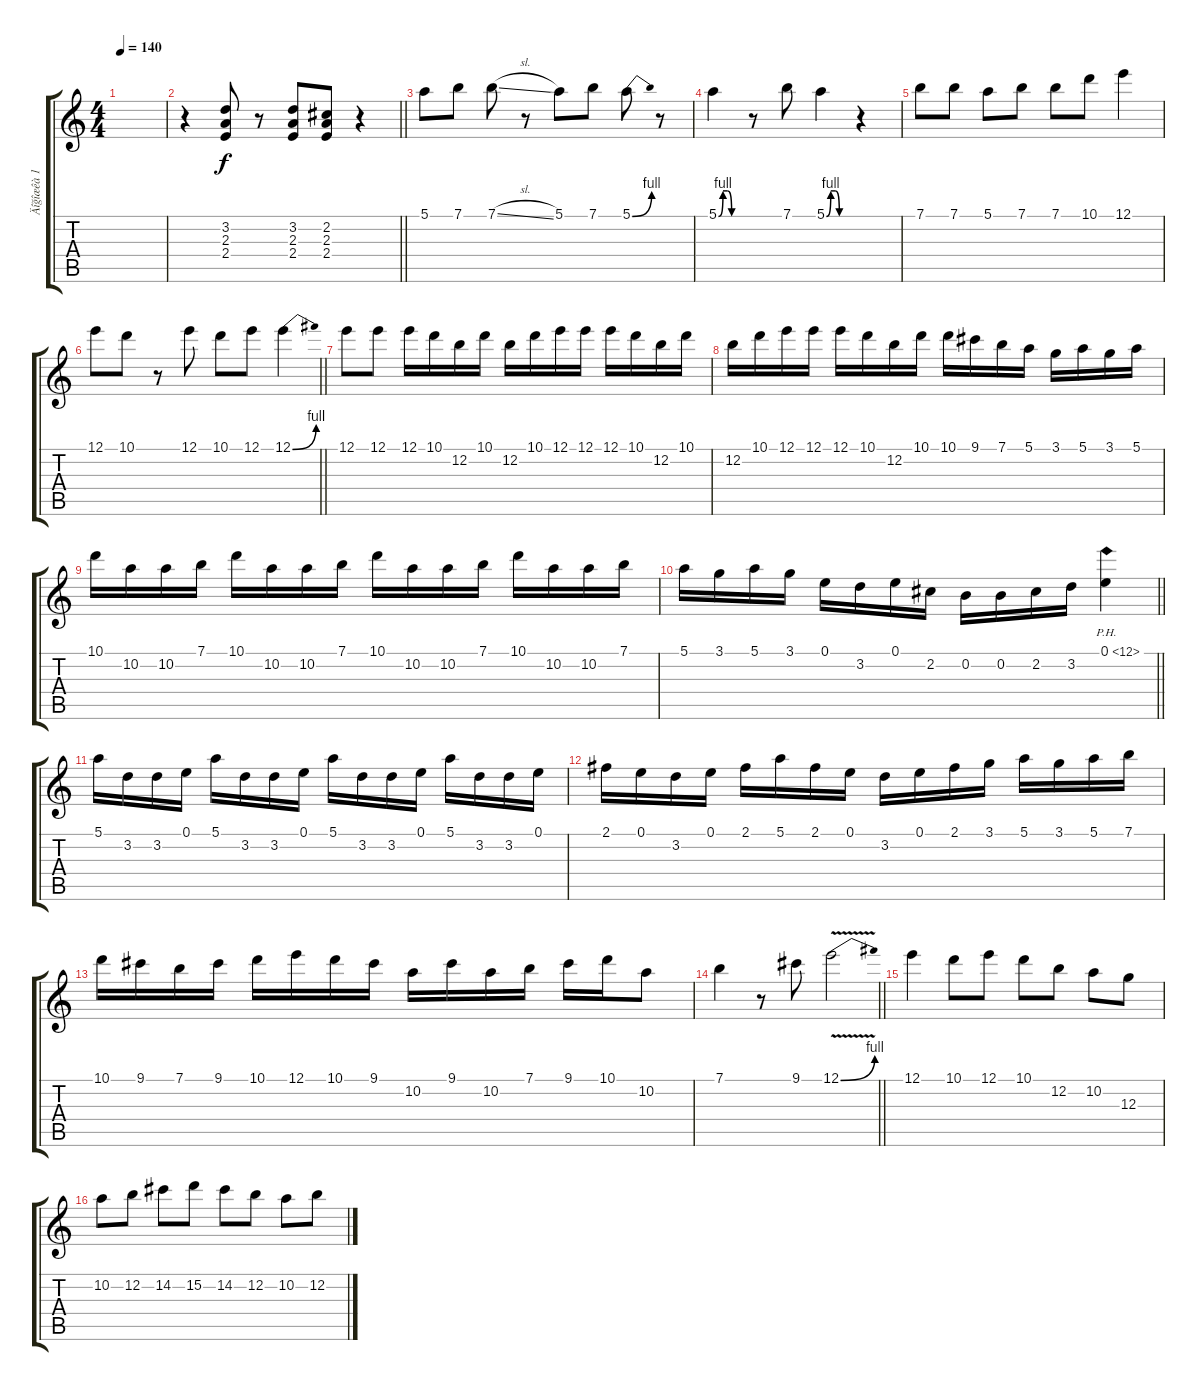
\track ("Äîğîæêà 1" "Äîğîæêà 1") {instrument distortionguitar}
\staff {score tabs}
\tuning (E4 B3 G3 D3 A2 E2) {hide}
\ts (4 4)
\tempo 140
\clef g2
\ks c
|
\barLineRight lightlight
r.4 (3.2 2.3 2.4).8 r.8 (3.2 2.3 2.4).8 (2.2 2.3 2.4).8 r.4 |
5.1.8 7.1.8 7.1{sl}.8 r.8 5.1.8 7.1.8 5.1{be (bend 0 0 60 4)}.8 r.8 |
5.1{be (custom 0 0 10 4 20 4 30 0 60 0)}.4 r.8 7.1.8 5.1{be (custom 0 0 10 4 20 4 30 0 60 0)}.4 r.4 |
7.1.8 7.1.8 5.1.8 7.1.8 7.1.8 10.1.8 12.1.4 |
\barLineRight lightlight
12.1.8 10.1.8 r.8 12.1.8 10.1.8 12.1.8 12.1{be (bend 0 0 60 4)}.4 |
12.1.8 12.1.8 12.1.16 10.1.16 12.2.16 10.1.16 12.2.16 10.1.16 12.1.16 12.1.16 12.1.16 10.1.16 12.2.16 10.1.16 |
12.2.16 10.1.16 12.1.16 12.1.16 12.1.16 10.1.16 12.2.16 10.1.16 10.1.16 9.1.16 7.1.16 5.1.16 3.1.16 5.1.16 3.1.16 5.1.16 |
10.1.16 10.2.16 10.2.16 7.1.16 10.1.16 10.2.16 10.2.16 7.1.16 10.1.16 10.2.16 10.2.16 7.1.16 10.1.16 10.2.16 10.2.16 7.1.16 |
\barLineRight lightlight
5.1.16 3.1.16 5.1.16 3.1.16 0.1.16 3.2.16 0.1.16 2.2.16 0.2.16 0.2.16 2.2.16 3.2.16 0.1{ph 12}.4 |
5.1.16 3.2.16 3.2.16 0.1.16 5.1.16 3.2.16 3.2.16 0.1.16 5.1.16 3.2.16 3.2.16 0.1.16 5.1.16 3.2.16 3.2.16 0.1.16 |
2.1.16 0.1.16 3.2.16 0.1.16 2.1.16 5.1.16 2.1.16 0.1.16 3.2.16 0.1.16 2.1.16 3.1.16 5.1.16 3.1.16 5.1.16 7.1.16 |
10.1.16 9.1.16 7.1.16 9.1.16 10.1.16 12.1.16 10.1.16 9.1.16 10.2.16 9.1.16 10.2.16 7.1.16 9.1.16 10.1.16 10.2.8 |
\barLineRight lightlight
7.1.4 r.8 9.1.8 12.1{be (bend 0 0 60 4) v}.2 |
12.1.4 10.1.8 12.1.8 10.1.8 12.2.8 10.2.8 12.3.8 |
10.2.8 12.2.8 14.2.8 15.2.8 14.2.8 12.2.8 10.2.8 12.2.8
